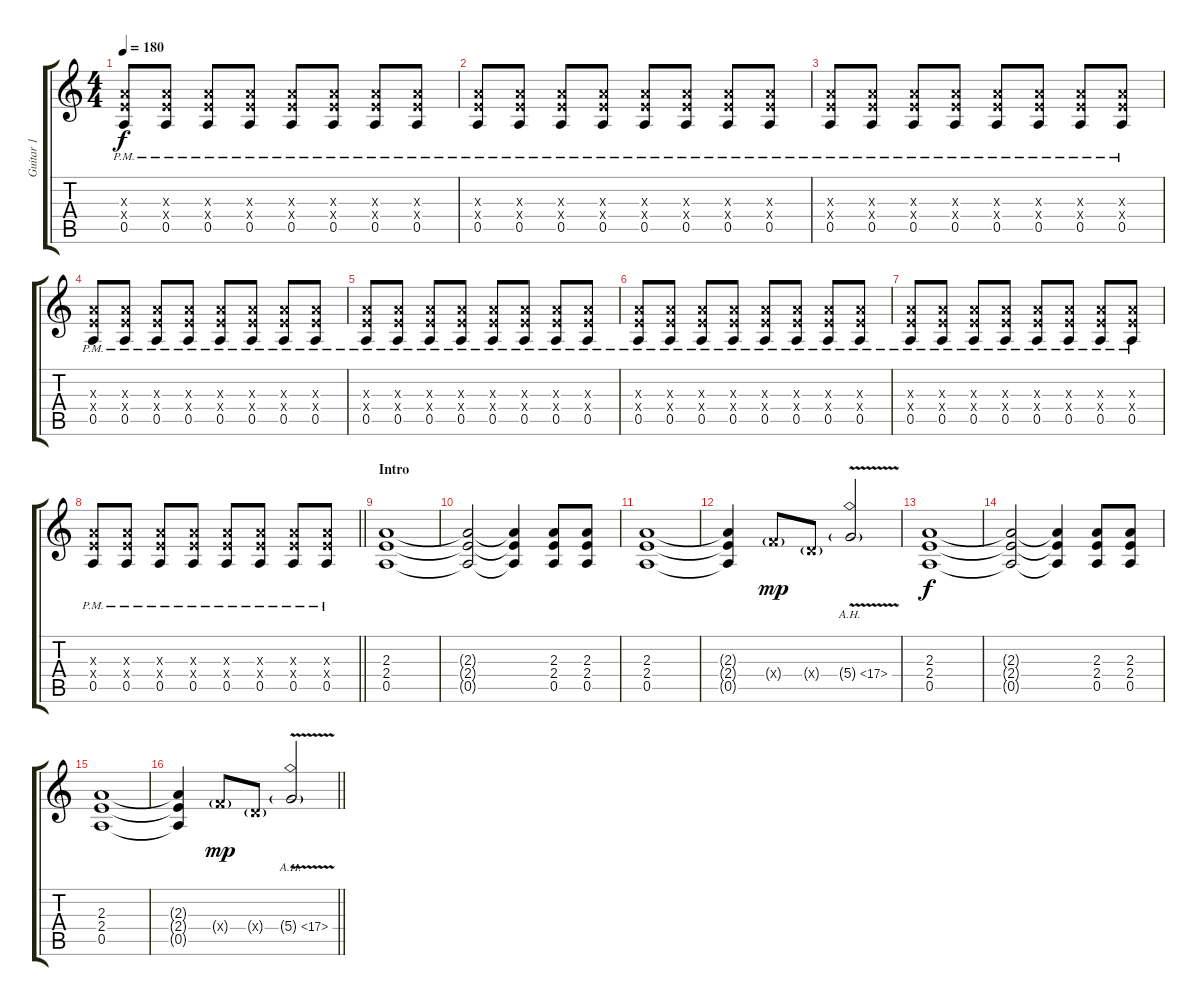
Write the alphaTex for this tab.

\track ("Guitar 1" "Guitar 1") {instrument distortionguitar}
\staff {score tabs}
\tuning (E4 B3 G3 D3 A2 E2) {hide}
\ts (4 4)
\tempo 180
\clef g2
\ks c
(2.3{x} 2.4{pm x} 0.5).8{dy f} (2.3{x} 2.4{pm x} 0.5).8 (2.3{x} 2.4{pm x} 0.5).8 (2.3{x} 2.4{pm x} 0.5).8 (2.3{x} 2.4{pm x} 0.5).8 (2.3{x} 2.4{pm x} 0.5).8 (2.3{x} 2.4{pm x} 0.5).8 (2.3{x} 2.4{pm x} 0.5).8 |
(2.3{x} 2.4{pm x} 0.5).8 (2.3{x} 2.4{pm x} 0.5).8 (2.3{x} 2.4{pm x} 0.5).8 (2.3{x} 2.4{pm x} 0.5).8 (2.3{x} 2.4{pm x} 0.5).8 (2.3{x} 2.4{pm x} 0.5).8 (2.3{x} 2.4{pm x} 0.5).8 (2.3{x} 2.4{pm x} 0.5).8 |
(2.3{x} 2.4{pm x} 0.5).8 (2.3{x} 2.4{pm x} 0.5).8 (2.3{x} 2.4{pm x} 0.5).8 (2.3{x} 2.4{pm x} 0.5).8 (2.3{x} 2.4{pm x} 0.5).8 (2.3{x} 2.4{pm x} 0.5).8 (2.3{x} 2.4{pm x} 0.5).8 (2.3{x} 2.4{pm x} 0.5).8 |
(2.3{x} 2.4{pm x} 0.5).8 (2.3{x} 2.4{pm x} 0.5).8 (2.3{x} 2.4{pm x} 0.5).8 (2.3{x} 2.4{pm x} 0.5).8 (2.3{x} 2.4{pm x} 0.5).8 (2.3{x} 2.4{pm x} 0.5).8 (2.3{x} 2.4{pm x} 0.5).8 (2.3{x} 2.4{pm x} 0.5).8 |
(2.3{x} 2.4{pm x} 0.5).8 (2.3{x} 2.4{pm x} 0.5).8 (2.3{x} 2.4{pm x} 0.5).8 (2.3{x} 2.4{pm x} 0.5).8 (2.3{x} 2.4{pm x} 0.5).8 (2.3{x} 2.4{pm x} 0.5).8 (2.3{x} 2.4{pm x} 0.5).8 (2.3{x} 2.4{pm x} 0.5).8 |
(2.3{x} 2.4{pm x} 0.5).8 (2.3{x} 2.4{pm x} 0.5).8 (2.3{x} 2.4{pm x} 0.5).8 (2.3{x} 2.4{pm x} 0.5).8 (2.3{x} 2.4{pm x} 0.5).8 (2.3{x} 2.4{pm x} 0.5).8 (2.3{x} 2.4{pm x} 0.5).8 (2.3{x} 2.4{pm x} 0.5).8 |
(2.3{x} 2.4{pm x} 0.5).8 (2.3{x} 2.4{pm x} 0.5).8 (2.3{x} 2.4{pm x} 0.5).8 (2.3{x} 2.4{pm x} 0.5).8 (2.3{x} 2.4{pm x} 0.5).8 (2.3{x} 2.4{pm x} 0.5).8 (2.3{x} 2.4{pm x} 0.5).8 (2.3{x} 2.4{pm x} 0.5).8 |
\barLineRight lightlight
(2.3{x} 2.4{pm x} 0.5).8 (2.3{x} 2.4{pm x} 0.5).8 (2.3{x} 2.4{pm x} 0.5).8 (2.3{x} 2.4{pm x} 0.5).8 (2.3{x} 2.4{pm x} 0.5).8 (2.3{x} 2.4{pm x} 0.5).8 (2.3{x} 2.4{pm x} 0.5).8 (2.3{x} 2.4{pm x} 0.5).8 |
\section ("" "Intro")
(2.3 2.4 0.5).1 |
(2.3{t} 2.4{t} 0.5{t}).2 (2.3{t} 2.4{t} 0.5{t}).4 (2.3 2.4 0.5).8 (2.3 2.4 0.5).8 |
(2.3 2.4 0.5).1 |
(2.3{t} 2.4{t} 0.5{t}).4 3.4{g x}.8{dy mp} 0.4{g x}.8 5.4{ah 12 v g}.2 |
(2.3 2.4 0.5).1{dy f} |
(2.3{t} 2.4{t} 0.5{t}).2 (2.3{t} 2.4{t} 0.5{t}).4 (2.3 2.4 0.5).8 (2.3 2.4 0.5).8 |
(2.3 2.4 0.5).1 |
\barLineRight lightlight
(2.3{t} 2.4{t} 0.5{t}).4 3.4{g x}.8{dy mp} 0.4{g x}.8 5.4{ah 12 v g}.2
